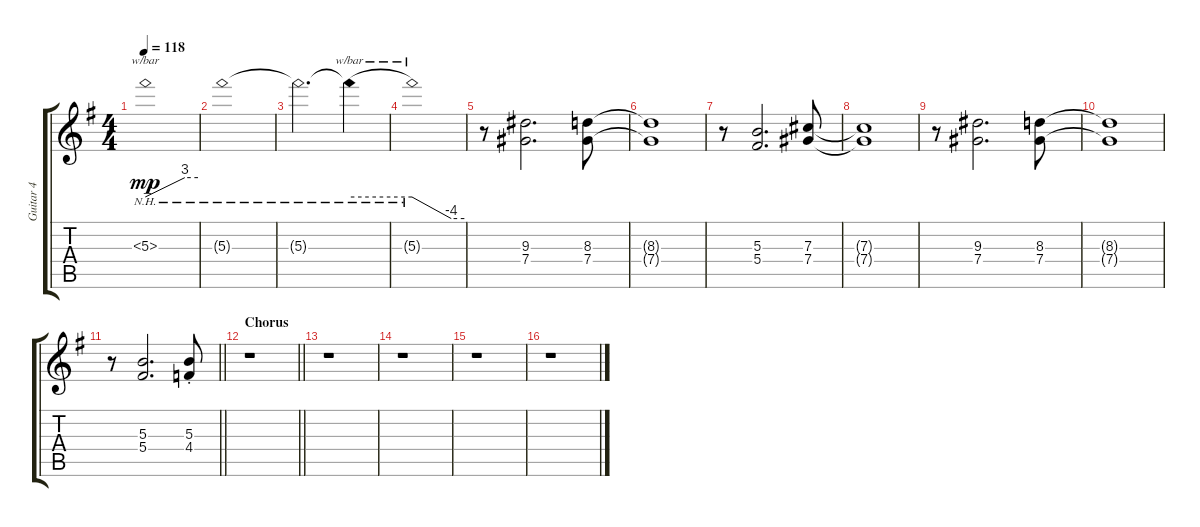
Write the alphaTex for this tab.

\track ("Guitar 4" "Guitar 4") {instrument distortionguitar}
\staff {score tabs}
\tuning (Eb4 Bb3 Gb3 Db3 Ab2 Eb2) {hide}
\ts (4 4)
\tempo 118
\clef g2
\ks g
5.3{nh}.1{tbe (custom default 0 0 45 12 60 12) dy mp} |
5.3{nh t}.1 |
5.3{nh t}.2{d} 5.3{nh t}.4{tbe (hold default 0 0 60 0)} |
5.3{nh t}.1{tbe (custom default 0 0 45 -16 60 -16)} |
r.8 (9.3 7.4).2{d} (8.3 7.4).8 |
(8.3{t} 7.4{t}).1 |
r.8 (5.3 5.4).2{d} (7.3 7.4).8 |
(7.3{t} 7.4{t}).1 |
r.8 (9.3 7.4).2{d} (8.3 7.4).8 |
(8.3{t} 7.4{t}).1 |
\barLineRight lightlight
r.8 (5.3 5.4).2{d} (5.3{st} 4.4{st}).8 |
\section ("" "Chorus")
\barLineRight lightlight
r.1 |
r.1 |
r.1 |
r.1 |
r.1
